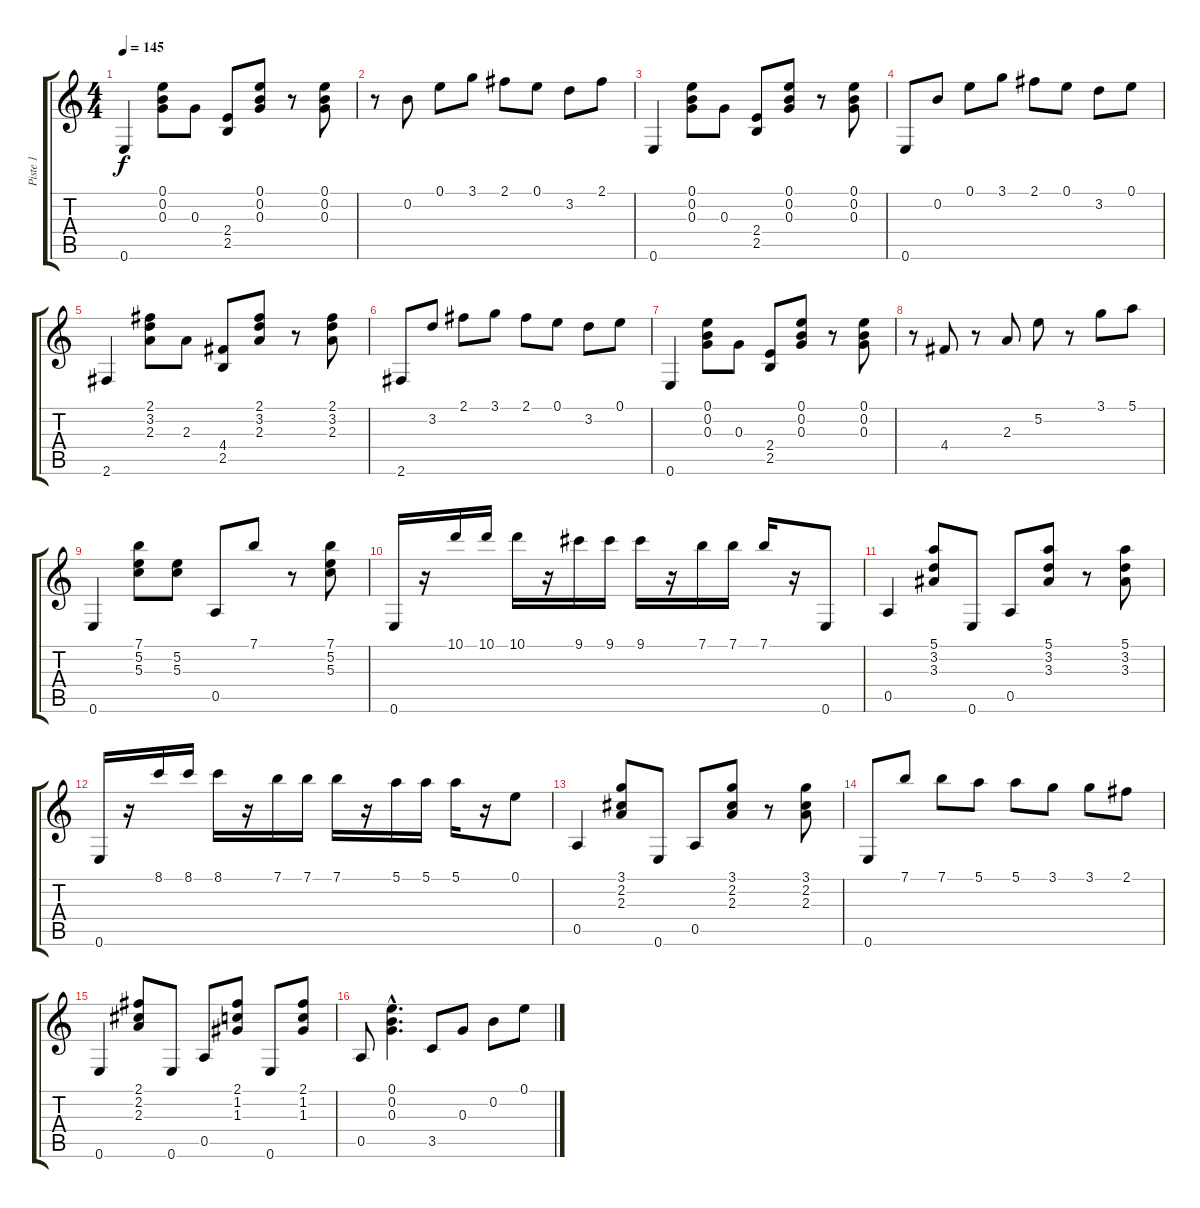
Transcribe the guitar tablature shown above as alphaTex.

\track ("Piste 1" "Piste 1") {instrument acousticguitarnylon}
\staff {score tabs}
\tuning (E4 B3 G3 D3 A2 E2) {hide}
\ts (4 4)
\tempo 145
\clef g2
\ks c
0.6.4{dy f} (0.1 0.2 0.3).8 0.3.8 (2.4 2.5).8 (0.1 0.2 0.3).8 r.8 (0.1 0.2 0.3).8 |
r.8 0.2.8 0.1.8 3.1.8 2.1.8 0.1.8 3.2.8 2.1.8 |
0.6.4 (0.1 0.2 0.3).8 0.3.8 (2.4 2.5).8 (0.1 0.2 0.3).8 r.8 (0.1 0.2 0.3).8 |
0.6.8 0.2.8 0.1.8 3.1.8 2.1.8 0.1.8 3.2.8 0.1.8 |
2.6.4 (2.1 3.2 2.3).8 2.3.8 (4.4 2.5).8 (2.1 3.2 2.3).8 r.8 (2.1 3.2 2.3).8 |
2.6.8 3.2.8 2.1.8 3.1.8 2.1.8 0.1.8 3.2.8 0.1.8 |
0.6.4 (0.1 0.2 0.3).8 0.3.8 (2.4 2.5).8 (0.1 0.2 0.3).8 r.8 (0.1 0.2 0.3).8 |
r.8 4.4.8 r.8 2.3.8 5.2.8 r.8 3.1.8 5.1.8 |
0.6.4 (7.1 5.2 5.3).8 (5.2 5.3).8 0.5.8 7.1.8 r.8 (7.1 5.2 5.3).8 |
0.6.16 r.16 10.1.16 10.1.16 10.1.16 r.16 9.1.16 9.1.16 9.1.16 r.16 7.1.16 7.1.16 7.1.16 r.16 0.6.8 |
0.5.4 (5.1 3.2 3.3).8 0.6.8 0.5.8 (5.1 3.2 3.3).8 r.8 (5.1 3.2 3.3).8 |
0.6.16 r.16 8.1.16 8.1.16 8.1.16 r.16 7.1.16 7.1.16 7.1.16 r.16 5.1.16 5.1.16 5.1.16 r.16 0.1.8 |
0.5.4 (3.1 2.2 2.3).8 0.6.8 0.5.8 (3.1 2.2 2.3).8 r.8 (3.1 2.2 2.3).8 |
0.6.8 7.1.8 7.1.8 5.1.8 5.1.8 3.1.8 3.1.8 2.1.8 |
0.6.4 (2.1 2.2 2.3).8 0.6.8 0.5.8 (2.1 1.2 1.3).8 0.6.8 (2.1 1.2 1.3).8 |
0.5.8 (0.1{hac} 0.2{hac} 0.3{hac}).4{d} 3.5.8 0.3.8 0.2.8 0.1.8
